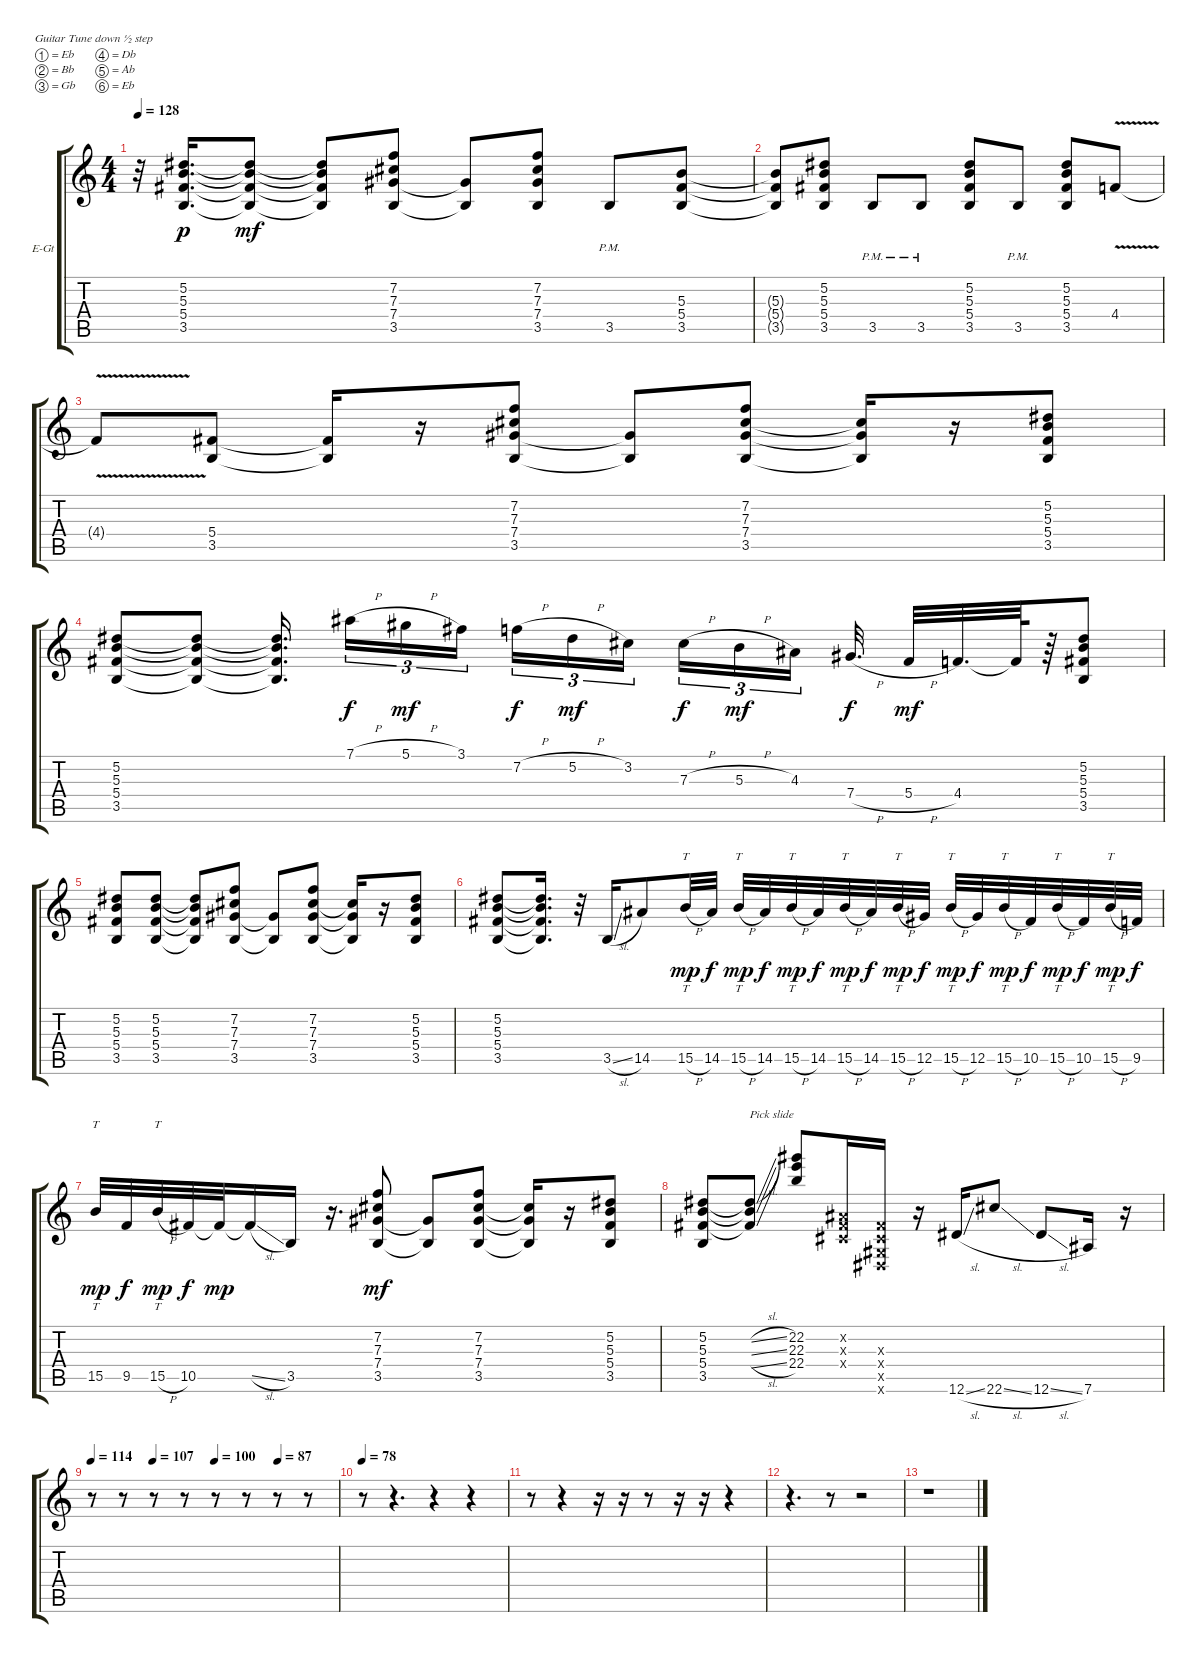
\defaultSystemsLayout 4
\bracketExtendMode groupsimilarinstruments
\firstSystemTrackNameOrientation horizontal
\otherSystemsTrackNameOrientation horizontal
\track ("Lead Guitar" "E-Gt") {instrument distortionguitar}
\staff {score tabs}
\tuning (Eb4 Bb3 Gb3 Db3 Ab2 Eb2)
\ts (4 4)
\tempo 128
\clef g2
\ks c
r.32{dy p} (3.5 5.4 5.3 5.2).16{d} (3.5{t} 5.4{t} 5.2{t} 5.3{t}).8{dy mf} (3.5{t} 5.4{t} 5.3{t} 5.2{t}).8 (7.4 3.5 7.3 7.2).8 (7.4{t} 3.5{t}).8 (7.4 3.5 7.3 7.2).8 3.5{pm}.8 (5.3 5.4 3.5).8 |
\scale
0.279604 (5.3{t} 5.4{t} 3.5{t}).8 (3.5 5.4 5.3 5.2).8 3.5{pm}.8 3.5{pm}.8 (3.5 5.4 5.3 5.2).8 3.5{pm}.8 (5.3 5.4 3.5 5.2).8 4.4{v}.8 |
\scale
0.248904 4.4{v t}.8 (5.4 3.5).8 (5.4{t} 3.5{t}).16 r.16 (3.5 7.4 7.3 7.2).8 (3.5{t} 7.4{t}).8 (3.5 7.4 7.3 7.2).8 (3.5{t} 7.4{t} 7.3{t}).16 r.16 (5.3 5.4 3.5 5.2).8 |
\scale
0.471904 (3.5 5.4 5.3 5.2).8 (5.3{t} 5.4{t} 3.5{t} 5.2{t}).8 (5.2{t} 5.3{t} 5.4{t} 3.5{t}).16{d} 7.1{h}.16{tu (3 2) dy f} 5.1{h}.16{tu (3 2) dy mf} 3.1.16{tu (3 2)} 7.2{h}.16{tu (3 2) dy f} 5.2{h}.16{tu (3 2) dy mf} 3.2.16{tu (3 2)} 7.3{h}.16{tu (3 2) dy f} 5.3{h}.16{tu (3 2) dy mf} 4.3.16{tu (3 2)} 7.4{h}.32{d dy f} 5.4{h}.32{dy mf} 4.4.32{d} 4.4{t}.64 r.64 (3.5 5.4 5.3 5.2).8 |
(3.5 5.4 5.3 5.2).8 (5.2 5.3 5.4 3.5).8 (5.2{t} 5.3{t} 5.4{t} 3.5{t}).8 (3.5 7.4 7.3 7.2).8 (3.5{t} 7.4{t}).8 (3.5 7.4 7.3 7.2).8 (3.5{t} 7.4{t} 7.3{t}).16 r.16 (3.5 5.4 5.3 5.2).8 |
(3.5 5.4 5.3 5.2).8 (3.5{t} 5.4{t} 5.3{t} 5.2{t}).16{d} r.32 3.5{sl}.16 14.5.8 15.5{h}.32{tt dy mp} 14.5.32{dy f} 15.5{h}.32{tt dy mp} 14.5.32{dy f} 15.5{h}.32{tt dy mp} 14.5.32{dy f} 15.5{h}.32{tt dy mp} 14.5.32{dy f} 15.5{h}.32{tt dy mp} 12.5.32{dy f} 15.5{h}.32{tt dy mp} 12.5.32{dy f} 15.5{h}.32{tt dy mp} 10.5.32{dy f} 15.5{h}.32{tt dy mp} 10.5.32{dy f} 15.5{h}.32{tt dy mp} 9.5.32{dy f} |
15.5.32{tt dy mp} 9.5.32{dy f} 15.5{h}.32{tt dy mp} 10.5.32{dy f} 10.5{t}.32{dy mp} 10.5{sl t}.16 3.5.16 r.16{d} (3.5 7.4 7.3 7.2).8{dy mf} (3.5{t} 7.4{t}).8 (3.5 7.4 7.3 7.2).8 (3.5{t} 7.4{t} 7.3{t}).16 r.16 (3.5 5.4 5.3 5.2).8 |
(5.4 5.3 5.2 3.5).8 (5.4{sl t} 5.3{sl t} 5.2{sl t}).8{txt "Pick slide"} (22.4 22.3 22.2).8 (0.4{x} 0.3{x} 0.2{x}).16 (0.6{x} 0.3{x} 0.4{x} 0.5{x}).16 r.16 12.6{sl}.16 22.6{sl}.8 12.6{sl}.8 7.6.16 r.16 |
\tempo 114
\tempo (107 0.25)
\tempo (100 0.5)
\tempo (87 0.75625)
r.8 r.8 r.8 r.8 r.8 r.8 r.8 r.8 |
\tempo 78
r.8 r.4{d} r.4 r.4 |
r.8 r.4 r.16 r.16 r.8 r.16 r.16 r.4 |
r.4{d} r.8 r.2 |
r.1
